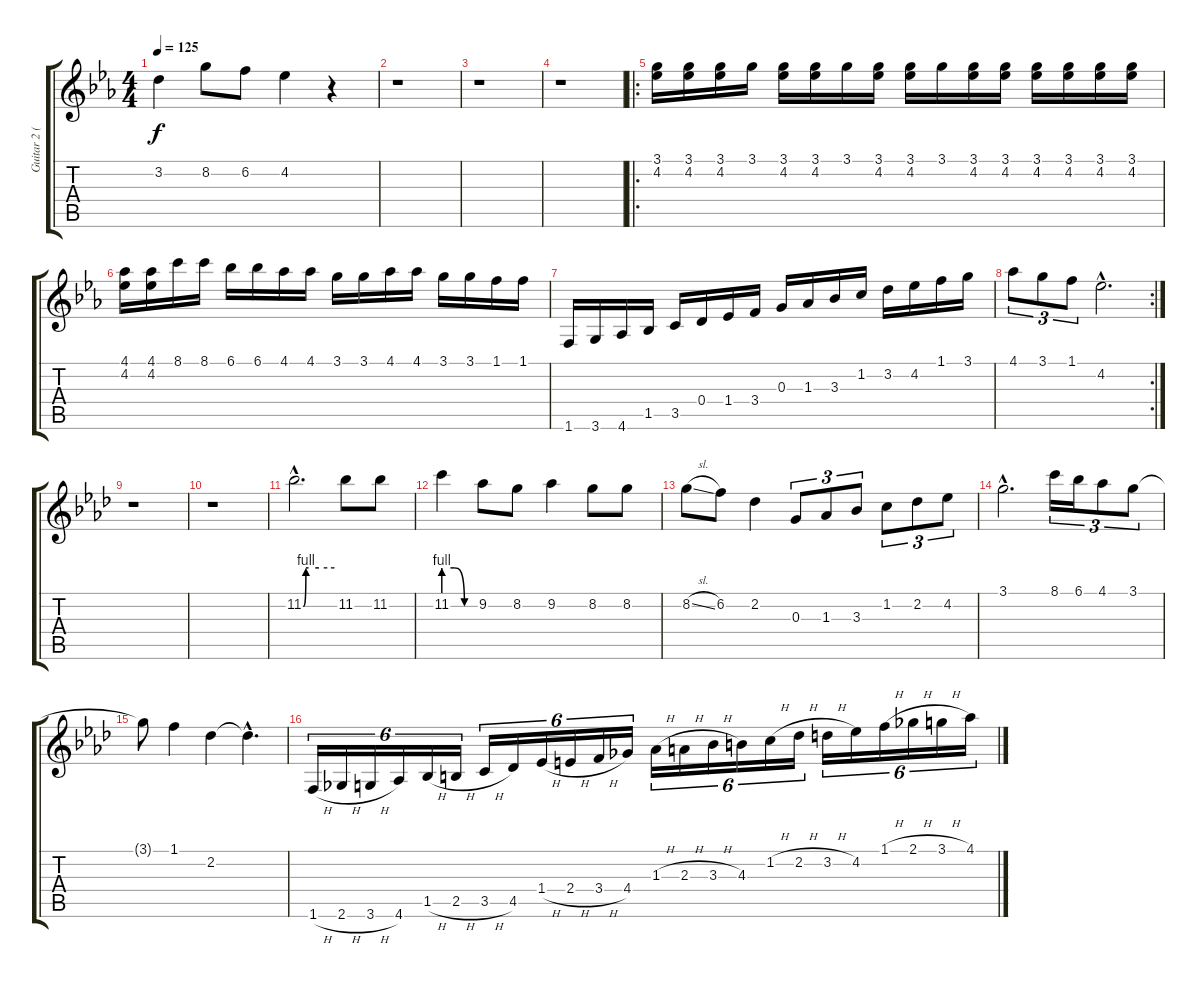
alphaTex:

\track ("Guitar 2 (elec. w/dist.) || Gibson Les P" "Guitar 2 (") {instrument distortionguitar}
\staff {score tabs}
\tuning (E4 B3 G3 D3 A2 E2) {hide}
\ts (4 4)
\tempo 125
\clef g2
\ks eb
3.2{t}.4{dy f} 8.2.8 6.2.8 4.2.4 r.4 |
r.1 |
r.1 |
r.1 |
\ro
(3.1 4.2).16 (3.1 4.2).16 (3.1 4.2).16 3.1.16 (3.1 4.2).16 (3.1 4.2).16 3.1.16 (3.1 4.2).16 (3.1 4.2).16 3.1.16 (3.1 4.2).16 (3.1 4.2).16 (3.1 4.2).16 (3.1 4.2).16 (3.1 4.2).16 (3.1 4.2).16 |
(4.1 4.2).16 (4.1 4.2).16 8.1.16 8.1.16 6.1.16 6.1.16 4.1.16 4.1.16 3.1.16 3.1.16 4.1.16 4.1.16 3.1.16 3.1.16 1.1.16 1.1.16 |
1.6.16 3.6.16 4.6.16 1.5.16 3.5.16 0.4.16 1.4.16 3.4.16 0.3.16 1.3.16 3.3.16 1.2.16 3.2.16 4.2.16 1.1.16 3.1.16 |
\rc 2
4.1.8{tu (3 2)} 3.1.8{tu (3 2)} 1.1.8{tu (3 2)} 4.2{hac}.2{d} |
\ks ab
r.1 |
r.1 |
11.2{be (custom 0 0 5 4 10 4 30 4 60 4) hac}.2{d} 11.2.8 11.2.8 |
11.2{be (custom 0 4 20 4 40 0 60 0)}.4 9.2.8 8.2.8 9.2.4 8.2.8 8.2.8 |
8.2{sl}.8 6.2.8 2.2.4 0.3.8{tu (3 2)} 1.3.8{tu (3 2)} 3.3.8{tu (3 2)} 1.2.8{tu (3 2)} 2.2.8{tu (3 2)} 4.2.8{tu (3 2)} |
3.1{hac}.2{d} 8.1.16{tu (3 2)} 6.1.16{tu (3 2)} 4.1.8{tu (3 2)} 3.1.8{tu (3 2)} |
3.1{t}.8 1.1.4 2.2.4 2.2{hac t}.4{d} |
1.6{h}.16{tu (6 4)} 2.6{h}.16{tu (6 4)} 3.6{h}.16{tu (6 4)} 4.6.16{tu (6 4)} 1.5{h}.16{tu (6 4)} 2.5{h}.16{tu (6 4)} 3.5{h}.16{tu (6 4)} 4.5.16{tu (6 4)} 1.4{h}.16{tu (6 4)} 2.4{h}.16{tu (6 4)} 3.4{h}.16{tu (6 4)} 4.4.16{tu (6 4)} 1.3{h}.16{tu (6 4)} 2.3{h}.16{tu (6 4)} 3.3{h}.16{tu (6 4)} 4.3.16{tu (6 4)} 1.2{h}.16{tu (6 4)} 2.2{h}.16{tu (6 4)} 3.2{h}.16{tu (6 4)} 4.2.16{tu (6 4)} 1.1{h}.16{tu (6 4)} 2.1{h}.16{tu (6 4)} 3.1{h}.16{tu (6 4)} 4.1.16{tu (6 4)}
